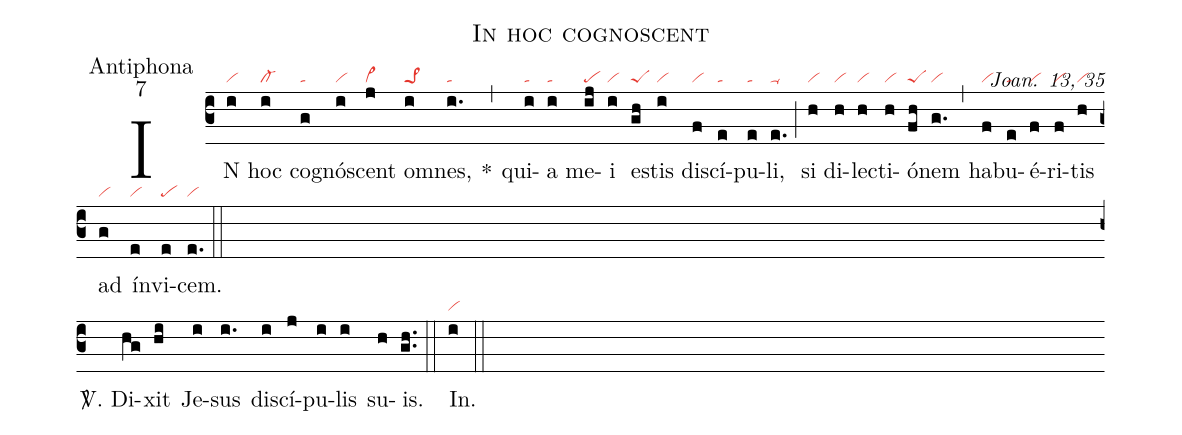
name:In hoc cognoscent;
office-part:Antiphona;
mode:7;
commentary:Joan. 13, 35;
nabc-lines:1;
%%
(c3) IN(i|vi) hoc(i|cl-) co(g|ta)gnó(i|vi)scent(j|vi>) o(i|pe>1)mnes,(i.|ta) *(,)
qui(i|ta)a(i|ta) me(ij|pe)i(i|vi) e(gh|peS)stis(i|vi) di(f|vi)scí(e|ta)pu(e|ta)li,(e.|ta-) (;)
si(h|vi) di(h|vi)le(h|vi)cti(h|vi)ó(fh|peS)nem(g.|vi) (,)
ha(f|vi)bu(e|ta)é(f|vi)ri(f|vi)tis(h|vi) ad(g|vi) ín(e|vi)vi(e|pe)cem.(e.|vi) (::Z)

<sp>V/</sp>. Di(hg)xit(hi) Je(i)sus(i.) di(i)scí(j)pu(i)lis(i) su(h)is.(gh..) (::)

In.(i|vi) (::)
